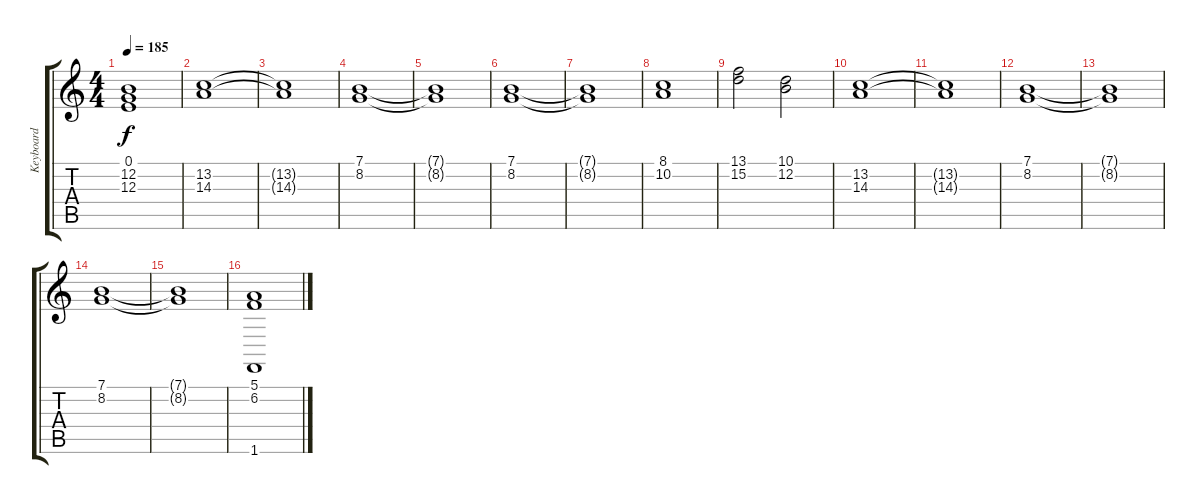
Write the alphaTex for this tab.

\track ("Keyboard" "Keyboard") {instrument pad2warm}
\staff {score tabs}
\tuning (E4 B3 G3 D3 A2 E2) {hide}
\ts (4 4)
\tempo 185
\clef g2
\ks c
(0.1 12.2 12.3).1{dy f} |
(13.2 14.3).1 |
(13.2{t} 14.3{t}).1 |
(7.1 8.2).1 |
(7.1{t} 8.2{t}).1 |
(7.1 8.2).1 |
(7.1{t} 8.2{t}).1 |
(8.1 10.2).1 |
(13.1 15.2).2 (10.1 12.2).2 |
(13.2 14.3).1 |
(13.2{t} 14.3{t}).1 |
(7.1 8.2).1 |
(7.1{t} 8.2{t}).1 |
(7.1 8.2).1 |
(7.1{t} 8.2{t}).1 |
(5.1 6.2 1.6).1
